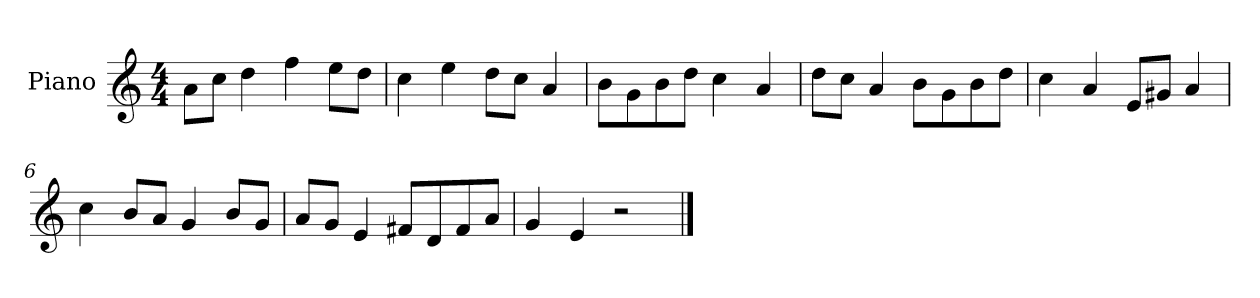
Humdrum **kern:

**kern
*part1
*staff1
*I"Piano
*I'P-no
*clefG2
*k[]
*M4/4
*MM90
=1
8a\L
8cc\J
4dd\
4ff\
8ee\L
8dd\J
=2
4cc\
4ee\
8dd\L
8cc\J
4a/
=3
8b\L
8g\
8b\
8dd\J
4cc\
4a/
=4
8dd\L
8cc\J
4a/
8b\L
8g\
8b\
8dd\J
=5
4cc\
4a/
8e/L
8g#X/J
4a/
=6
4cc\
8b/L
8a/J
4g/
8b/L
8g/J
!!LO:LB:g=z
=7
8a/L
8g/J
4e/
8f#X/L
8d/
8f#/
8a/J
=8
4g/
4e/
2r
==
*-
